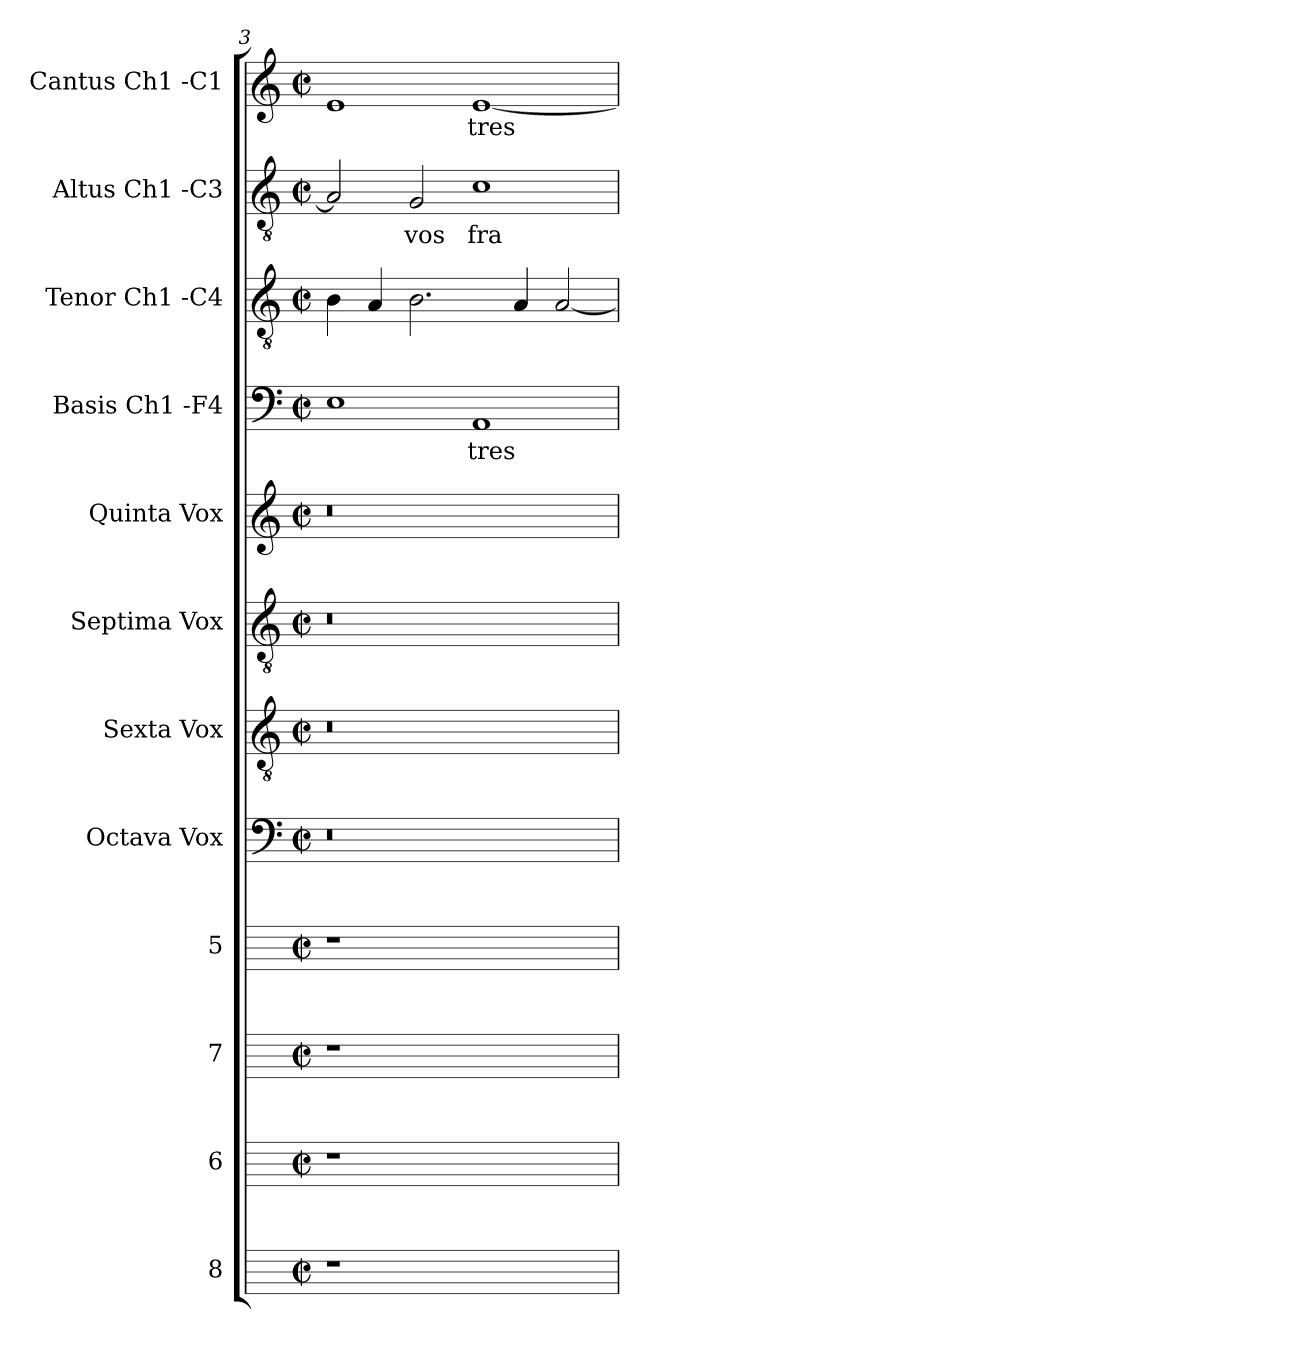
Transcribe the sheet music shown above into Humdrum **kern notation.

**kern	**kern	**kern	**kern	**kern	**kern	**kern	**kern	**kern	**text	**kern	**text	**kern	**text	**kern	**text
*part12	*part11	*part10	*part9	*part8	*part7	*part6	*part5	*part4	*part4	*part3	*part3	*part2	*part2	*part1	*part1
*staff12	*staff11	*staff10	*staff9	*staff8	*staff7	*staff6	*staff5	*staff4	*staff4	*staff3	*staff3	*staff2	*staff2	*staff1	*staff1
*I"8	*I"6	*I"7	*I"5	*I"Octava  Vox	*I"Sexta  Vox	*I"Septima  Vox	*I"Quinta  Vox	*I"Basis  Ch1 -F4	*	*I"Tenor  Ch1 -C4	*	*I"Altus  Ch1 -C3	*	*I"Cantus  Ch1 -C1	*
*	*	*	*	*	*	*	*	*I'B	*	*I'T	*	*I'A	*	*I'C	*
*	*	*	*	*clefF4	*clefGv2	*clefGv2	*clefG2	*clefF4	*	*clefGv2	*	*clefGv2	*	*clefG2	*
*k[]	*k[]	*k[]	*k[]	*k[]	*k[]	*k[]	*k[]	*k[]	*	*k[]	*	*k[]	*	*k[]	*
*C:	*C:	*C:	*C:	*C:	*C:	*C:	*C:	*C:	*	*C:	*	*C:	*	*C:	*
*M2/2	*M2/2	*M2/2	*M2/2	*M2/2	*M2/2	*M2/2	*M2/2	*M2/2	*	*M2/2	*	*M2/2	*	*M2/2	*
*met(c|)	*met(c|)	*met(c|)	*met(c|)	*met(c|)	*met(c|)	*met(c|)	*met(c|)	*met(c|)	*	*met(c|)	*	*met(c|)	*	*met(c|)	*
=3	=3	=3	=3	=3	=3	=3	=3	=3	=3	=3	=3	=3	=3	=3	=3
!	!	!	!	!	!	!	!	!	!LO:LY:b:cj	!	!LO:LY:b:cj	!	!LO:LY:b:cj	!	!LO:LY:b:cj
1r	1r	1r	1r	0r	0r	0r	0r	1E	--	4B\	--	2A/]	.	1e	--
!	!	!	!	!	!	!	!	!	!	!	!LO:LY:b:cj	!	!	!	!
.	.	.	.	.	.	.	.	.	.	4A/	--	.	.	.	.
!	!	!	!	!	!	!	!	!	!	!	!LO:LY:b:cj	!	!LO:LY:b:cj	!	!
.	.	.	.	.	.	.	.	.	.	2.B\	--	2G/	vos	.	.
!	!	!	!	!	!	!	!	!	!LO:LY:b:cj	!	!	!	!LO:LY:b:cj	!	!LO:LY:b:cj
1ryy	1ryy	1ryy	1ryy	.	.	.	.	1AA	-tres	.	.	1c	fra-	[<1e	-tres
!	!	!	!	!	!	!	!	!	!	!	!LO:LY:b:cj	!	!	!	!
.	.	.	.	.	.	.	.	.	.	4A/	--	.	.	.	.
!	!	!	!	!	!	!	!	!	!	!	!LO:LY:b:cj	!	!	!	!
.	.	.	.	.	.	.	.	.	.	[<2A/	--	.	.	.	.
=	=	=	=	=	=	=	=	=	=	=	=	=	=	=	=
*-	*-	*-	*-	*-	*-	*-	*-	*-	*-	*-	*-	*-	*-	*-	*-
